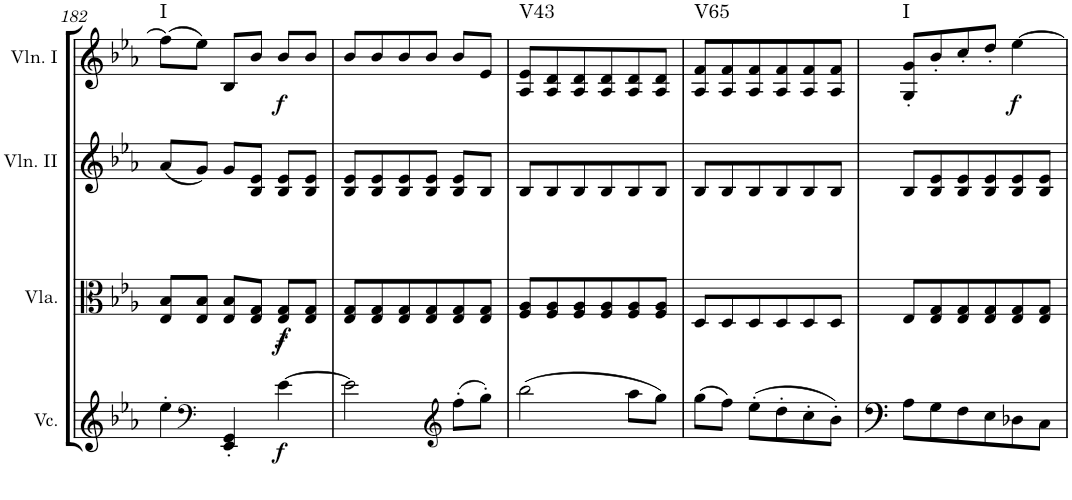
**kern	**dynam	**kern	**dynam	**kern	**kern	**dynam	**harte
*part4	*part4	*part3	*part3	*part2	*part1	*part1	*part1
*staff4	*staff4	*staff3	*staff3	*staff2	*staff1	*staff1	*
*I"Violoncello	*	*I"Viola	*	*I"Violin II	*I"Violin I	*	*
*I'Vc.	*	*I'Vla.	*	*I'Vln. II	*I'Vln. I	*	*
!!LO:PB:g=z
*clefG2	*	*clefC3	*	*clefG2	*clefG2	*	*
*k[b-e-a-]	*	*k[b-e-a-]	*	*k[b-e-a-]	*k[b-e-a-]	*	*
*E-:	*	*E-:	*	*E-:	*E-:	*	*
*M3/4	*	*M3/4	*	*M3/4	*M3/4	*	*
=182	=182	=182	=182	=182	=182	=182	=182
!	!	!	!	!	!	!	!LO:H:kt=I
4ee-'\	.	8E-/ 8B-/L	.	(8a-/L	(8ff\L]	.	N
*clefF4	*	*	*	*	*	*	*
.	.	8E-/ 8B-/J	.	8g/J)	8ee-\J)	.	.
4EE-/' 4GG/'	.	8E-/ 8B-/L	.	8g/L	8B-/L	.	.
.	.	8E-/ 8G/J	.	8B-/ 8e-/J	8b-/J	.	.
!	!LO:DY:b	!	!LO:DY:b	!	!	!	!
!	!	!	!LO:DY:n=1:b	!	!	!LO:DY:b	!
[4e-\	f	8E-/ 8G/L	f f	8B-/ 8e-/L	8b-/L	f	.
.	.	8E-/ 8G/J	.	8B-/ 8e-/J	8b-/J	.	.
=183	=183	=183	=183	=183	=183	=183	=183
2e-\]	.	8E-/ 8G/L	.	8B-/ 8e-/L	8b-/L	.	.
.	.	8E-/ 8G/	.	8B-/ 8e-/	8b-/	.	.
.	.	8E-/ 8G/	.	8B-/ 8e-/	8b-/	.	.
.	.	8E-/ 8G/	.	8B-/ 8e-/J	8b-/J	.	.
*clefG2	*	*	*	*	*	*	*
(8ff'\L	.	8E-/ 8G/	.	8B-/ 8e-/L	8b-/L	.	.
8gg'\J)	.	8E-/ 8G/J	.	8B-/J	8e-/J	.	.
=184	=184	=184	=184	=184	=184	=184	=184
!	!	!	!	!	!	!	!LO:H:kt=V43
(2bb-\	.	8F/ 8A-/L	.	8B-/L	8A-/ 8e-/L	.	N
.	.	8F/ 8A-/	.	8B-/	8A-/ 8d/	.	.
.	.	8F/ 8A-/	.	8B-/	8A-/ 8d/	.	.
.	.	8F/ 8A-/	.	8B-/	8A-/ 8d/	.	.
8aa-\L	.	8F/ 8A-/	.	8B-/	8A-/ 8d/	.	.
8gg\J)	.	8F/ 8A-/J	.	8B-/J	8A-/ 8d/J	.	.
=185	=185	=185	=185	=185	=185	=185	=185
!	!	!	!	!	!	!	!LO:H:kt=V65
(8gg\L	.	8D/L	.	8B-/L	8A-/ 8f/L	.	N
8ff\J)	.	8D/	.	8B-/	8A-/ 8f/	.	.
(8ee-'\L	.	8D/	.	8B-/	8A-/ 8f/	.	.
8dd'\	.	8D/	.	8B-/	8A-/ 8f/	.	.
8cc'\	.	8D/	.	8B-/	8A-/ 8f/	.	.
8b-'\J)	.	8D/J	.	8B-/J	8A-/ 8f/J	.	.
=186	=186	=186	=186	=186	=186	=186	=186
!	!	!	!	!	!	!	!LO:H:kt=I
8A-\L	.	8E-/L	.	8B-/L	8G/' 8g/'L	.	N
8G\	.	8E-/ 8G/	.	8B-/ 8e-/	8b-'/	.	.
8F\	.	8E-/ 8G/	.	8B-/ 8e-/	8cc'/	.	.
8E-\	.	8E-/ 8G/	.	8B-/ 8e-/	8dd'/J	.	.
!	!	!	!	!	!	!LO:DY:b	!
8D-X\	.	8E-/ 8G/	.	8B-/ 8e-/	[4ee-\	f	.
8C\J	.	8E-/ 8G/J	.	8B-/ 8e-/J	.	.	.
=	=	=	=	=	=	=	=
*-	*-	*-	*-	*-	*-	*-	*-
